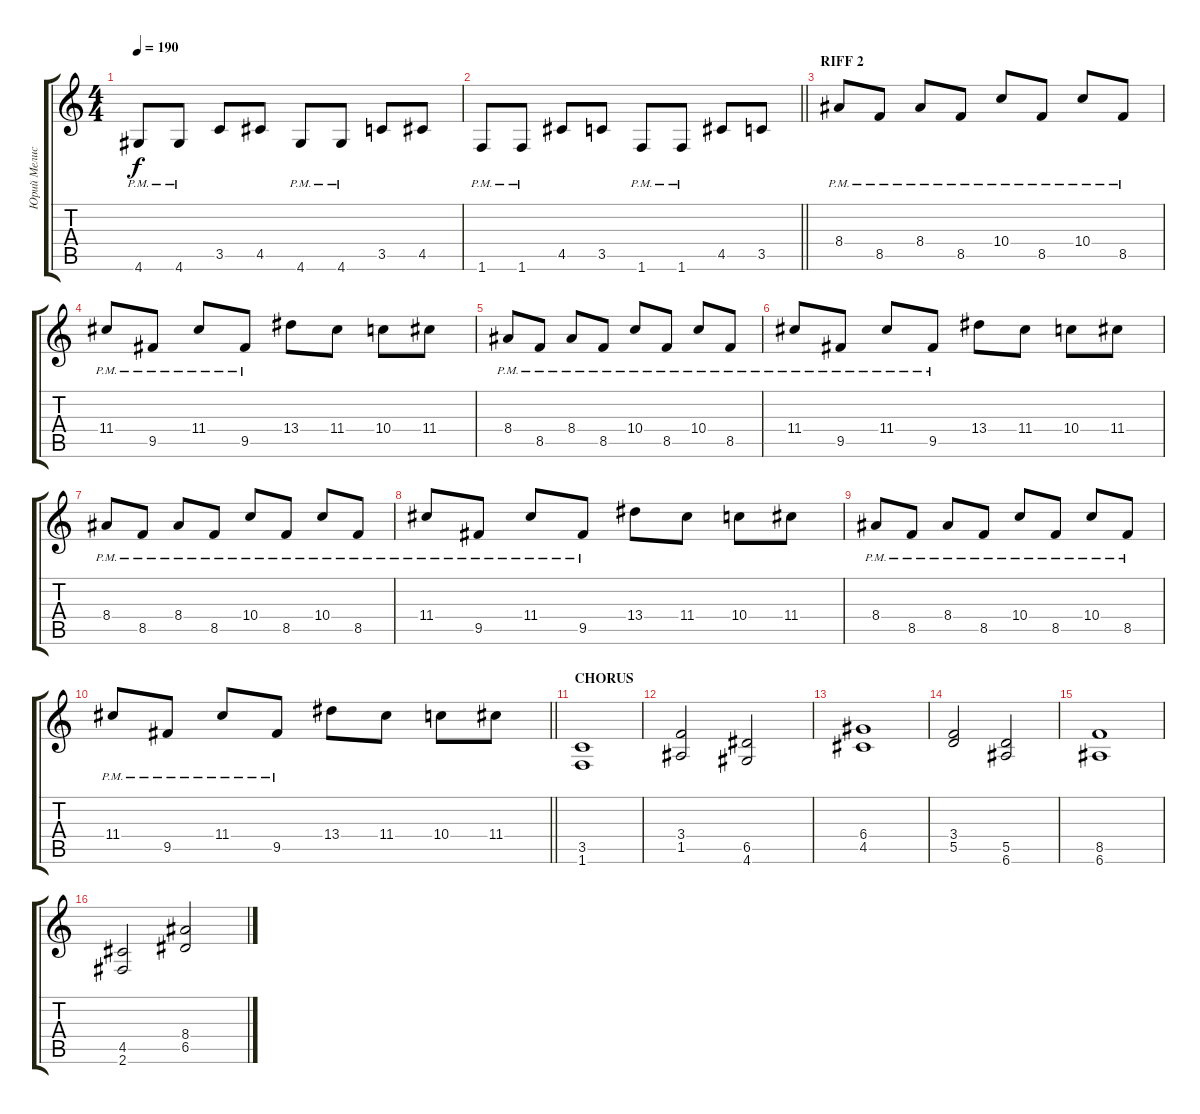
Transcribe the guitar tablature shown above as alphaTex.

\track ("Юрий Мелисов" "Юрий Мелис") {instrument distortionguitar}
\staff {score tabs}
\tuning (E4 B3 G3 D3 A2 E2) {hide}
\ts (4 4)
\tempo 190
\clef g2
\ks c
4.6{pm}.8{dy f} 4.6{pm}.8 3.5.8 4.5.8 4.6{pm}.8 4.6{pm}.8 3.5.8 4.5.8 |
\barLineRight lightlight
1.6{pm}.8 1.6{pm}.8 4.5.8 3.5.8 1.6{pm}.8 1.6{pm}.8 4.5.8 3.5.8 |
\section ("" "RIFF 2")
8.4{pm}.8 8.5{pm}.8 8.4{pm}.8 8.5{pm}.8 10.4{pm}.8 8.5{pm}.8 10.4{pm}.8 8.5{pm}.8 |
11.4{pm}.8 9.5{pm}.8 11.4{pm}.8 9.5{pm}.8 13.4.8 11.4.8 10.4.8 11.4.8 |
8.4{pm}.8 8.5{pm}.8 8.4{pm}.8 8.5{pm}.8 10.4{pm}.8 8.5{pm}.8 10.4{pm}.8 8.5{pm}.8 |
11.4{pm}.8 9.5{pm}.8 11.4{pm}.8 9.5{pm}.8 13.4.8 11.4.8 10.4.8 11.4.8 |
8.4{pm}.8 8.5{pm}.8 8.4{pm}.8 8.5{pm}.8 10.4{pm}.8 8.5{pm}.8 10.4{pm}.8 8.5{pm}.8 |
11.4{pm}.8 9.5{pm}.8 11.4{pm}.8 9.5{pm}.8 13.4.8 11.4.8 10.4.8 11.4.8 |
8.4{pm}.8 8.5{pm}.8 8.4{pm}.8 8.5{pm}.8 10.4{pm}.8 8.5{pm}.8 10.4{pm}.8 8.5{pm}.8 |
\barLineRight lightlight
11.4{pm}.8 9.5{pm}.8 11.4{pm}.8 9.5{pm}.8 13.4.8 11.4.8 10.4.8 11.4.8 |
\section ("" "CHORUS")
(3.5 1.6).1 |
(3.4 1.5).2 (6.5 4.6).2 |
(6.4 4.5).1 |
(3.4 5.5).2 (5.5 6.6).2 |
(8.5 6.6).1 |
(4.5 2.6).2 (8.4 6.5).2
